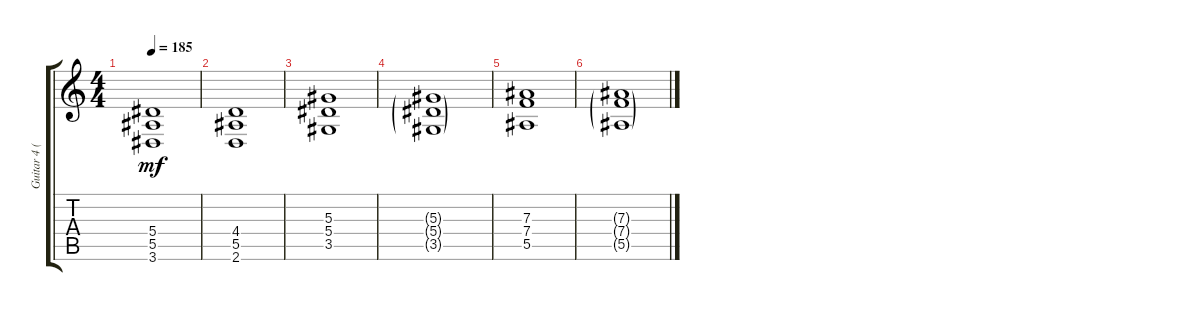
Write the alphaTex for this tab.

\track ("Guitar 4 (Rhytm)" "Guitar 4 (") {instrument distortionguitar}
\staff {score tabs}
\tuning (C4 G3 Eb3 Bb2 F2 C2) {hide}
\ts (4 4)
\tempo 185
\clef g2
\ks c
(5.4 5.5 3.6).1{dy mf} |
(4.4 5.5 2.6).1 |
(5.3 5.4 3.5).1 |
(5.3{g} 5.4{g} 3.5{g}).1 |
(7.3 7.4 5.5).1 |
(7.3{g} 7.4{g} 5.5{g}).1
